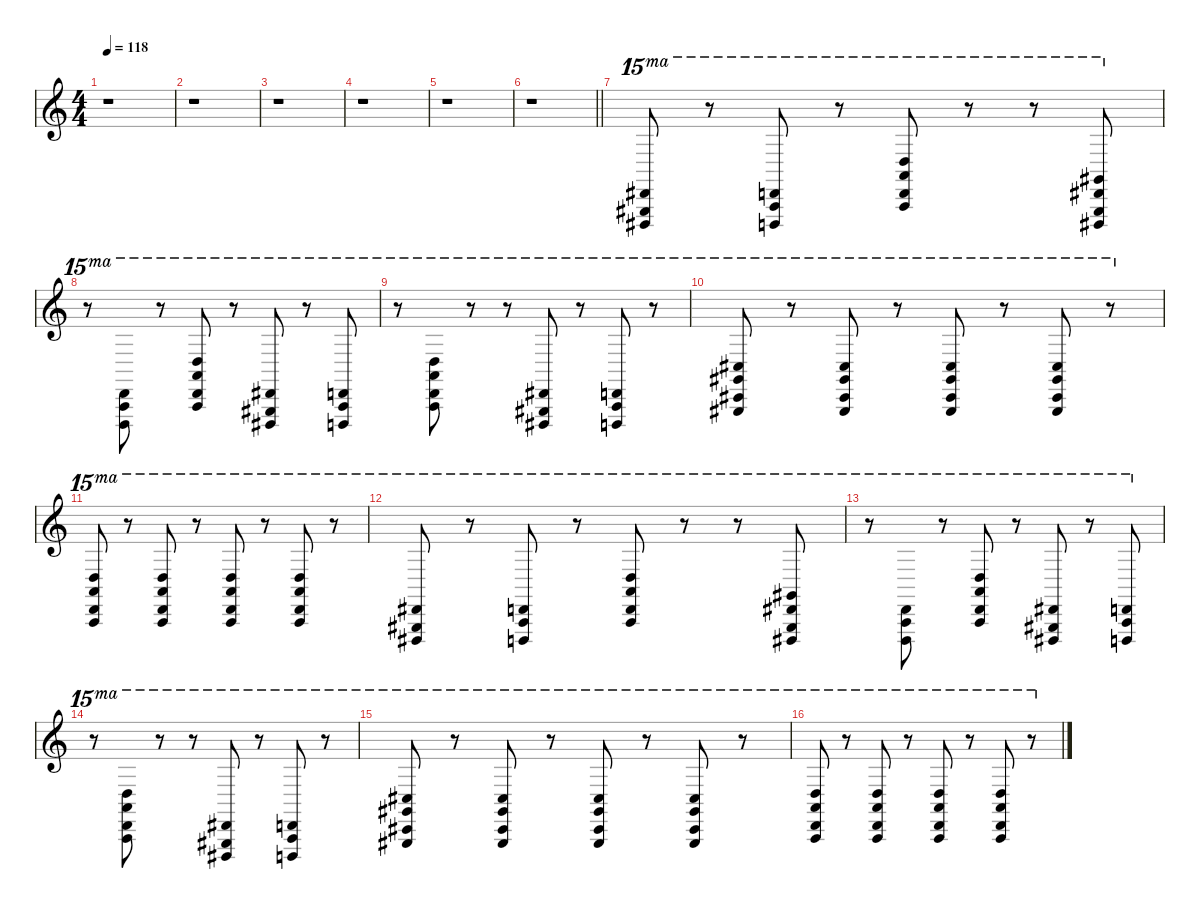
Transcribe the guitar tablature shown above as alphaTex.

\defaultSystemsLayout 4
\hideDynamics
\bracketExtendMode nobrackets
\singleTrackTrackNamePolicy hidden
\multiTrackTrackNamePolicy hidden
\firstSystemTrackNameMode fullname
\otherSystemsTrackNameOrientation horizontal
\track ("Synth" "vln.") {instrument tremolostrings}
\staff {score}
\tuning (D4 Bb3 F3 Bb2 F2 Bb1)
\ts (4 4)
\tempo 118
\clef g2
\ks c
r.1{dy mf beam Down} |
r.1{beam Down} |
r.1{beam Down} |
r.1{beam Down} |
r.1{beam Down} |
\barLineRight lightlight
r.1{beam Down} |
(5.2{acc #} 3.3{acc #} 5.4{acc #}).8{ot 15ma beam Up} r.8{ot 15ma beam Up} (4.2 4.3 4.4).8{ot 15ma dy f beam Up} r.8{ot 15ma beam Up} (12.1 11.2 9.3 11.4).8{ot 15ma beam Up} r.8{ot 15ma beam Up} r.8{ot 15ma beam Up} (6.1{acc #} 5.2{acc #} 3.3{acc #} 5.4{acc #}).8{ot 15ma beam Up} |
r.8{ot 15ma beam Down} (4.2 4.3 4.4).8{ot 15ma beam Up} r.8{ot 15ma beam Up} (12.1 11.2 9.3 11.4).8{ot 15ma dy mf beam Up} r.8{ot 15ma beam Up} (5.2{acc #} 3.3{acc #} 5.4{acc #}).8{ot 15ma beam Up} r.8{ot 15ma beam Up} (4.2 4.3 4.4).8{ot 15ma dy f beam Up} |
r.8{ot 15ma beam Down} (12.1 11.2 9.3 11.4).8{ot 15ma dy mf beam Up} r.8{ot 15ma beam Up} r.8{ot 15ma beam Up} (5.2{acc #} 3.3{acc #} 5.4{acc #}).8{ot 15ma beam Up} r.8{ot 15ma beam Up} (4.2 4.3 4.4).8{ot 15ma dy f beam Up} r.8{ot 15ma beam Up} |
(11.1{acc #} 10.2{acc #} 8.3{acc #} 10.4{acc #}).8{ot 15ma dy mf beam Up} r.8{ot 15ma beam Up} (11.1{acc #} 10.2{acc #} 8.3{acc #} 10.4{acc #}).8{ot 15ma beam Up} r.8{ot 15ma beam Up} (11.1{acc #} 10.2{acc #} 8.3{acc #} 10.4{acc #}).8{ot 15ma beam Up} r.8{ot 15ma beam Up} (11.1{acc #} 10.2{acc #} 8.3{acc #} 10.4{acc #}).8{ot 15ma beam Up} r.8{ot 15ma beam Up} |
(12.1 11.2 9.3 11.4).8{ot 15ma beam Up} r.8{ot 15ma beam Up} (12.1 11.2 9.3 11.4).8{ot 15ma beam Up} r.8{ot 15ma beam Up} (12.1 11.2 9.3 11.4).8{ot 15ma beam Up} r.8{ot 15ma beam Up} (12.1 11.2 9.3 11.4).8{ot 15ma beam Up} r.8{ot 15ma beam Up} |
(5.2{acc #} 3.3{acc #} 5.4{acc #}).8{ot 15ma beam Up} r.8{ot 15ma beam Up} (4.2 4.3 4.4).8{ot 15ma dy f beam Up} r.8{ot 15ma beam Up} (12.1 11.2 9.3 11.4).8{ot 15ma beam Up} r.8{ot 15ma beam Up} r.8{ot 15ma beam Up} (6.1{acc #} 5.2{acc #} 3.3{acc #} 5.4{acc #}).8{ot 15ma beam Up} |
r.8{ot 15ma beam Down} (4.2 4.3 4.4).8{ot 15ma beam Up} r.8{ot 15ma beam Up} (12.1 11.2 9.3 11.4).8{ot 15ma dy mf beam Up} r.8{ot 15ma beam Up} (5.2{acc #} 3.3{acc #} 5.4{acc #}).8{ot 15ma beam Up} r.8{ot 15ma beam Up} (4.2 4.3 4.4).8{ot 15ma dy f beam Up} |
r.8{ot 15ma beam Down} (12.1 11.2 9.3 11.4).8{ot 15ma dy mf beam Up} r.8{ot 15ma beam Up} r.8{ot 15ma beam Up} (5.2{acc #} 3.3{acc #} 5.4{acc #}).8{ot 15ma beam Up} r.8{ot 15ma beam Up} (4.2 4.3 4.4).8{ot 15ma dy f beam Up} r.8{ot 15ma beam Up} |
(11.1{acc #} 10.2{acc #} 8.3{acc #} 10.4{acc #}).8{ot 15ma dy mf beam Up} r.8{ot 15ma beam Up} (11.1{acc #} 10.2{acc #} 8.3{acc #} 10.4{acc #}).8{ot 15ma beam Up} r.8{ot 15ma beam Up} (11.1{acc #} 10.2{acc #} 8.3{acc #} 10.4{acc #}).8{ot 15ma beam Up} r.8{ot 15ma beam Up} (11.1{acc #} 10.2{acc #} 8.3{acc #} 10.4{acc #}).8{ot 15ma beam Up} r.8{ot 15ma beam Up} |
(12.1 11.2 9.3 11.4).8{ot 15ma beam Up} r.8{ot 15ma beam Up} (12.1 11.2 9.3 11.4).8{ot 15ma beam Up} r.8{ot 15ma beam Up} (12.1 11.2 9.3 11.4).8{ot 15ma beam Up} r.8{ot 15ma beam Up} (12.1 11.2 9.3 11.4).8{ot 15ma beam Up} r.8{ot 15ma beam Up}
